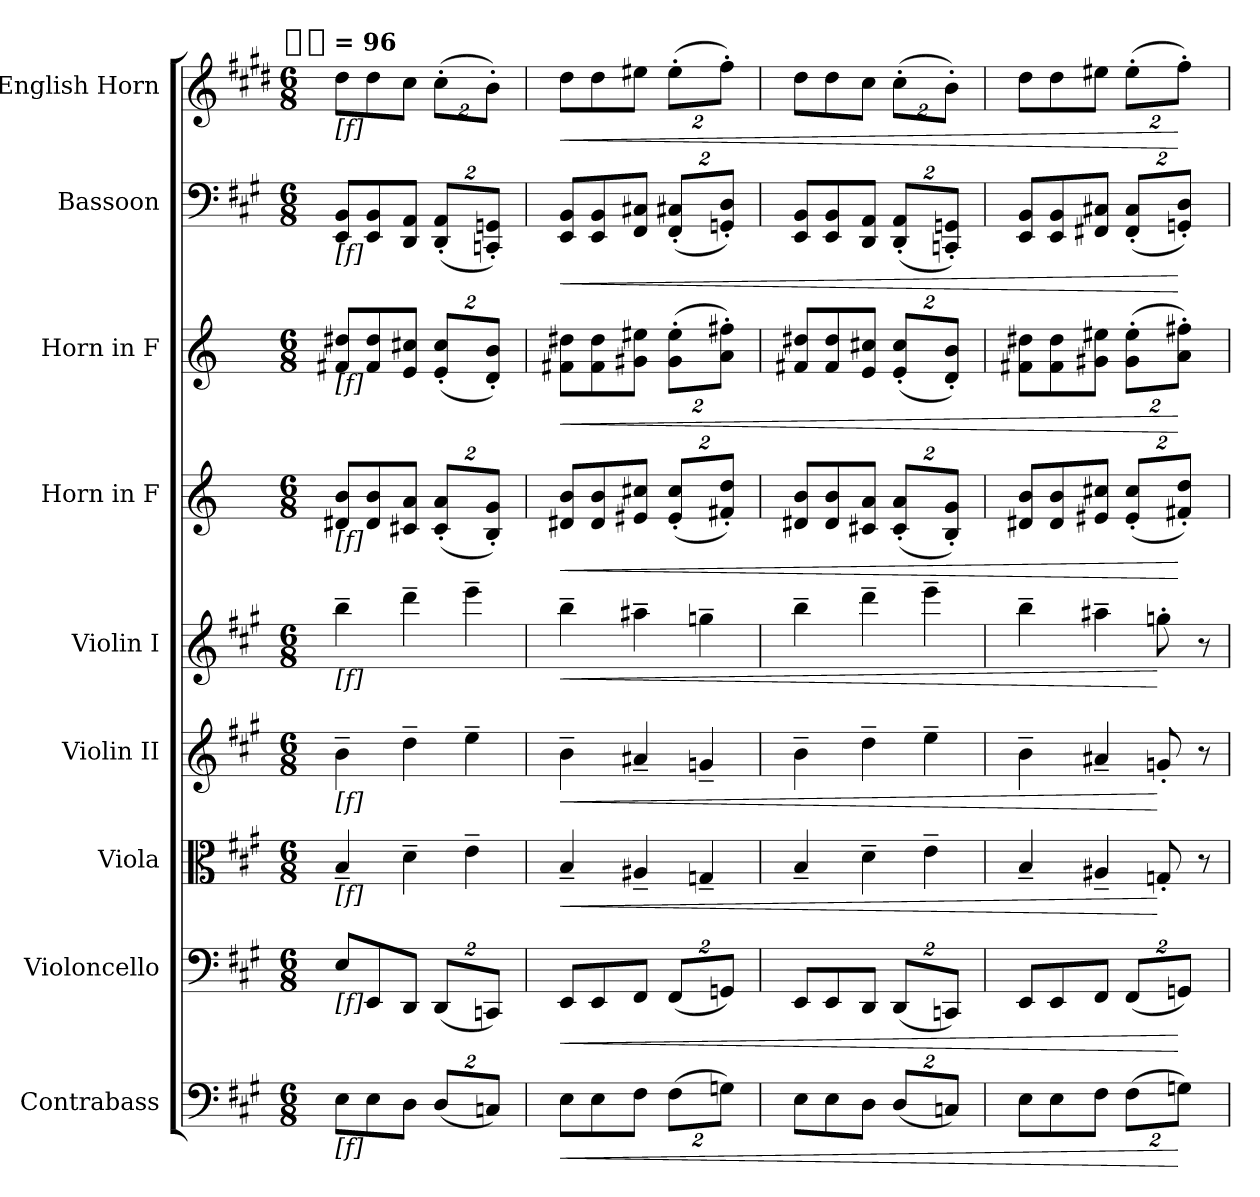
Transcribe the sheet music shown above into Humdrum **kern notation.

**kern	**dynam	**kern	**dynam	**kern	**dynam	**kern	**dynam	**kern	**dynam	**kern	**dynam	**kern	**dynam	**kern	**dynam	**kern	**dynam
*part9	*part9	*part8	*part8	*part7	*part7	*part6	*part6	*part5	*part5	*part4	*part4	*part3	*part3	*part2	*part2	*part1	*part1
*staff9	*staff9	*staff8	*staff8	*staff7	*staff7	*staff6	*staff6	*staff5	*staff5	*staff4	*staff4	*staff3	*staff3	*staff2	*staff2	*staff1	*staff1
*I"Contrabass	*	*I"Violoncello	*	*I"Viola	*	*I"Violin II	*	*I"Violin I	*	*I"Horn in F	*	*I"Horn in F	*	*I"Bassoon	*	*I"English Horn	*
*I'Cb.	*	*I'Vc.	*	*I'Vla.	*	*I'Vln. II	*	*I'Vln. I	*	*I'Hn.	*	*I'Hn.	*	*I'Bsn.	*	*I'Eng. Hn.	*
*clefF4	*	*clefF4	*	*clefC3	*	*clefG2	*	*clefG2	*	*clefG2	*	*clefG2	*	*clefF4	*	*clefG2	*
*	*	*	*	*	*	*	*	*	*	*ITrd4c7	*	*ITrd4c7	*	*	*	*ITrd4c7	*
*k[f#c#g#]	*	*k[f#c#g#]	*	*k[f#c#g#]	*	*k[f#c#g#]	*	*k[f#c#g#]	*	*k[b-]	*	*k[b-]	*	*k[f#c#g#]	*	*k[f#c#g#]	*
*A:	*	*A:	*	*A:	*	*A:	*	*A:	*	*F:	*	*F:	*	*A:	*	*A:	*
!!LO:TX:omd:t=[quarter-dot] = 96
*M6/8	*	*M6/8	*	*M6/8	*	*M6/8	*	*M6/8	*	*M6/8	*	*M6/8	*	*M6/8	*	*M6/8	*
*MM144	*	*MM144	*	*MM144	*	*MM144	*	*MM144	*	*MM144	*	*MM144	*	*MM144	*	*MM144	*
=1	=1	=1	=1	=1	=1	=1	=1	=1	=1	=1	=1	=1	=1	=1	=1	=1	=1
!	!	!	!	!	!	!	!	!	!	!	!	!	!	!	!	!LO:TX:b:t=[f]	!
!	!	!	!	!	!	!	!	!	!	!	!	!	!	!LO:TX:b:t=[f]	!	!	!
!	!	!	!	!	!	!	!	!	!	!	!	!LO:TX:b:t=[f]	!	!	!	!	!
!	!	!	!	!	!	!	!	!	!	!LO:TX:b:t=[f]	!	!	!	!	!	!	!
!	!	!	!	!	!	!	!	!LO:TX:b:t=[f]	!	!	!	!	!	!	!	!	!
!	!	!	!	!	!	!LO:TX:b:t=[f]	!	!	!	!	!	!	!	!	!	!	!
!	!	!	!	!LO:TX:b:t=[f]	!	!	!	!	!	!	!	!	!	!	!	!	!
!	!	!LO:TX:b:t=[f]	!	!	!	!	!	!	!	!	!	!	!	!	!	!	!
!LO:TX:b:t=[f]	!	!	!	!	!	!	!	!	!	!	!	!	!	!	!	!	!
8EL	.	8EL	.	4B~	.	4b~	.	4bb~	.	8G#X 8eL	.	8Bn 8g#XL	.	8EE 8BBL	.	8g#L	.
8E	.	8EE	.	.	.	.	.	.	.	8G# 8e	.	8B 8g#	.	8EE 8BB	.	8g#	.
8DJ	.	8DDJ	.	4d~	.	4dd~	.	4ddd~	.	8F#X 8dJ	.	8A 8f#XJ	.	8DD 8AAJ	.	8f#J	.
(16%3DL	.	(16%3DDL	.	.	.	.	.	.	.	(16%3F#' 16%3d'L	.	(16%3A' 16%3f#'L	.	(16%3DD' 16%3AA'L	.	(16%3f#'L	.
.	.	.	.	4e~	.	4ee~	.	4eee~	.	.	.	.	.	.	.	.	.
16%3CnJ)	.	16%3CCnJ)	.	.	.	.	.	.	.	16%3E' 16%3c'J)	.	16%3G' 16%3e'J)	.	16%3CCn' 16%3GGn'J)	.	16%3e'J)	.
=2	=2	=2	=2	=2	=2	=2	=2	=2	=2	=2	=2	=2	=2	=2	=2	=2	=2
!	!LO:HP:b	!	!LO:HP:b	!	!LO:HP:b	!	!LO:HP:b	!	!LO:HP:b	!	!LO:HP:b	!	!LO:HP:b	!	!LO:HP:b	!	!LO:HP:b
8EL	<	8EEL	<	4B~	<	4b~	<	4bb~	<	8G#X 8eL	<	8Bn 8g#XL	<	8EE 8BBL	<	8g#L	<
8E	.	8EE	.	.	.	.	.	.	.	8G# 8e	.	8B 8g#	.	8EE 8BB	.	8g#	.
8F#J	.	8FF#J	.	4A#X~	.	4a#X~	.	4aa#X~	.	8A#X 8f#XJ	.	8c#X 8a#XJ	.	8FF# 8C#XJ	.	8a#XJ	.
(16%3F#L	.	(16%3FF#L	.	.	.	.	.	.	.	(16%3A#' 16%3f#'L	.	(16%3c#' 16%3a#'L	.	(16%3FF#' 16%3C#X'L	.	(16%3a#'L	.
.	.	.	.	4Gn~	.	4gn~	.	4ggn~	.	.	.	.	.	.	.	.	.
16%3GnJ)	.	16%3GGnJ)	.	.	.	.	.	.	.	16%3Bn' 16%3g'J)	.	16%3d' 16%3bn'J)	.	16%3GGn' 16%3D'J)	.	16%3b'J)	.
=3	=3	=3	=3	=3	=3	=3	=3	=3	=3	=3	=3	=3	=3	=3	=3	=3	=3
8EL	.	8EEL	.	4B~	.	4b~	.	4bb~	.	8G#X 8eL	.	8Bn 8g#XL	.	8EE 8BBL	.	8g#L	.
8E	.	8EE	.	.	.	.	.	.	.	8G# 8e	.	8B 8g#	.	8EE 8BB	.	8g#	.
8DJ	.	8DDJ	.	4d~	.	4dd~	.	4ddd~	.	8F#X 8dJ	.	8A 8f#XJ	.	8DD 8AAJ	.	8f#J	.
(16%3DL	.	(16%3DDL	.	.	.	.	.	.	.	(16%3F#' 16%3d'L	.	(16%3A' 16%3f#'L	.	(16%3DD' 16%3AA'L	.	(16%3f#'L	.
.	.	.	.	4e~	.	4ee~	.	4eee~	.	.	.	.	.	.	.	.	.
16%3CnJ)	.	16%3CCnJ)	.	.	.	.	.	.	.	16%3E' 16%3c'J)	.	16%3G' 16%3e'J)	.	16%3CCn' 16%3GGn'J)	.	16%3e'J)	.
=4	=4	=4	=4	=4	=4	=4	=4	=4	=4	=4	=4	=4	=4	=4	=4	=4	=4
8EL	.	8EEL	.	4B~	.	4b~	.	4bb~	.	8G#X 8eL	.	8Bn 8g#XL	.	8EE 8BBL	.	8g#L	.
8E	.	8EE	.	.	.	.	.	.	.	8G# 8e	.	8B 8g#	.	8EE 8BB	.	8g#	.
8F#J	.	8FF#J	.	4A#X~	.	4a#X~	.	4aa#X~	.	8A#X 8f#XJ	.	8c#X 8a#XJ	.	8FF#X 8C#XJ	.	8a#XJ	.
(16%3F#L	.	(16%3FF#L	.	.	.	.	.	.	.	(16%3A#' 16%3f#'L	.	(16%3c#' 16%3a#'L	.	(16%3FF#' 16%3C#'L	.	(16%3a#'L	.
.	.	.	.	8Gn'	[	8gn'	[	8ggn'	[	.	.	.	.	.	.	.	.
16%3GnJ)	[	16%3GGnJ)	[	.	.	.	.	.	.	16%3Bn' 16%3g'J)	[	16%3d' 16%3bn'J)	[	16%3GGn' 16%3D'J)	[	16%3b'J)	[
.	.	.	.	8r	.	8r	.	8r	.	.	.	.	.	.	.	.	.
=	=	=	=	=	=	=	=	=	=	=	=	=	=	=	=	=	=
*-	*-	*-	*-	*-	*-	*-	*-	*-	*-	*-	*-	*-	*-	*-	*-	*-	*-
